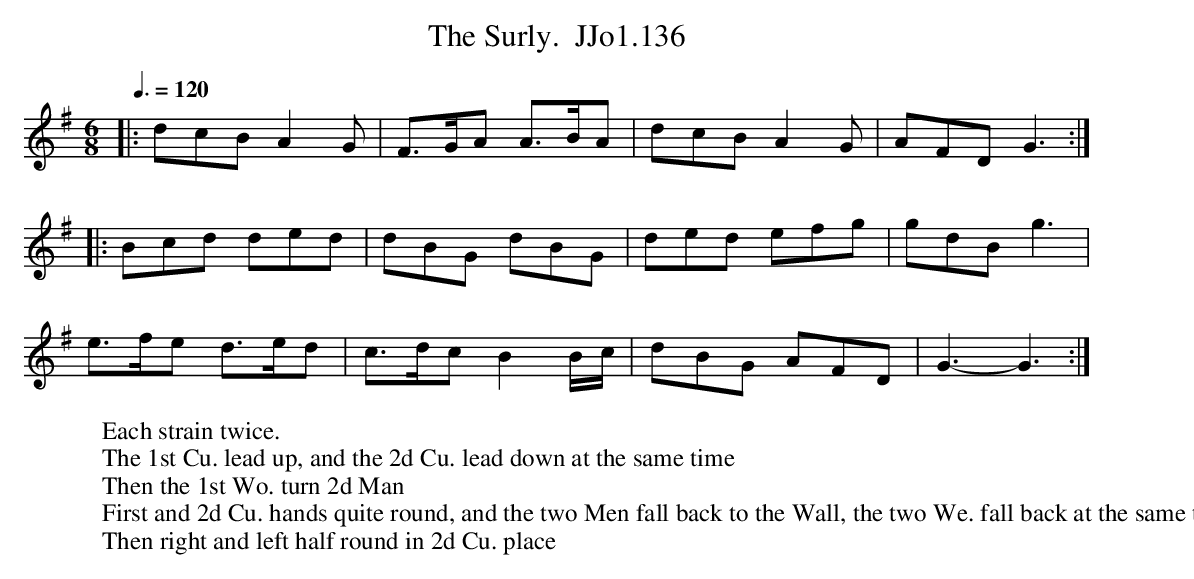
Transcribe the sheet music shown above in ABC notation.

X:1
T:Surly.  JJo1.136, The
M:6/8
L:1/8
Q:3/8=120
K:G
|: dcB A2G | F>GA A>BA | dcB A2G | AFD G3 :|
|: Bcd ded | dBG dBG | ded efg | gdB g3 |
e>fe d>ed | c>dc B2B/c/ | dBG AFD | G3- G3 :|
W:Each strain twice.
W:The 1st Cu. lead up, and the 2d Cu. lead down at the same time
W:Then the 1st Wo. turn 2d Man
W:First and 2d Cu. hands quite round, and the two Men fall back to the Wall, the two We. fall back at the same time
W:Then right and left half round in 2d Cu. place
